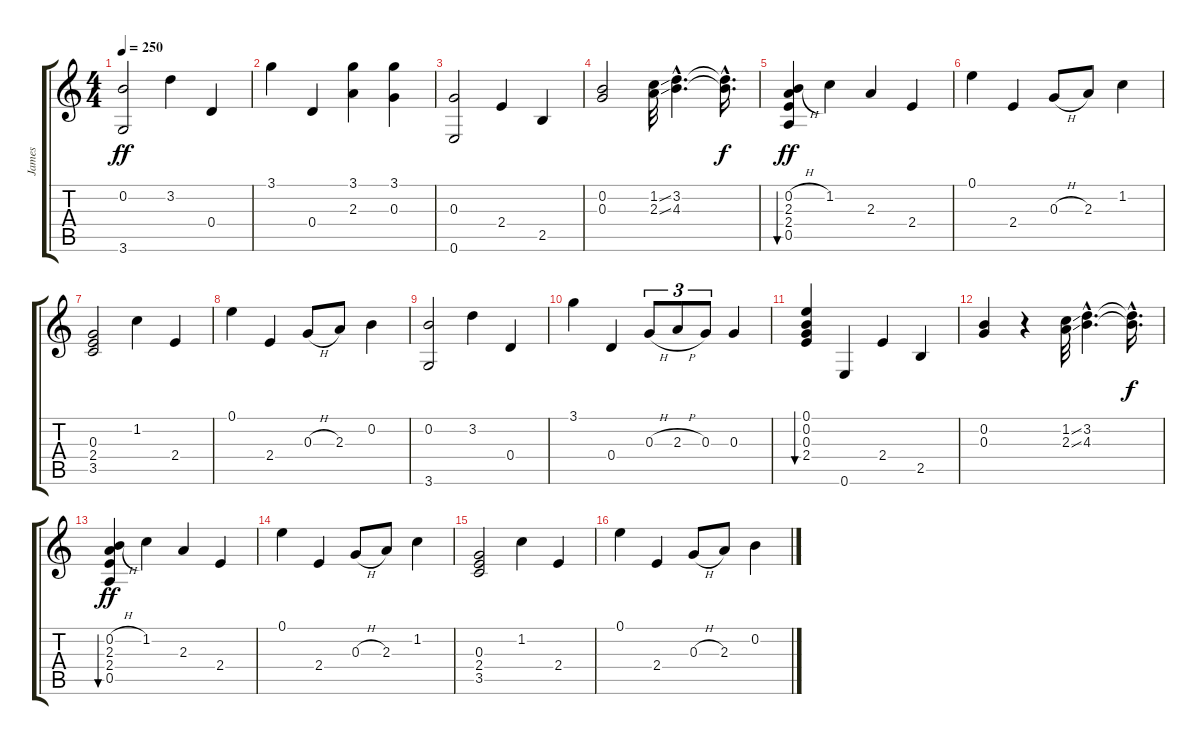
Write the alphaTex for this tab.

\track ("James" "James") {instrument acousticguitarnylon}
\staff {score tabs}
\tuning (E4 B3 G3 D3 A2 E2) {hide}
\ts (4 4)
\tempo 250
\clef g2
\ks c
(0.2 3.6).2{dy ff} 3.2.4 0.4.4 |
3.1.4 0.4.4 (3.1 2.3).4 (3.1 0.3).4 |
(0.3 0.6).2 2.4.4 2.5.4 |
(0.2 0.3).2 (1.2{ss} 2.3{ss}).32 (3.2{hac} 4.3{hac}).4{d} (3.2{hac t} 4.3{hac t}).16{d dy f} |
(0.2{h} 2.3 2.4 0.5).4{bu 240 dy ff} 1.2.4 2.3.4 2.4.4 |
0.1.4 2.4.4 0.3{h}.8 2.3.8 1.2.4 |
(0.3 2.4 3.5).2 1.2.4 2.4.4 |
0.1.4 2.4.4 0.3{h}.8 2.3.8 0.2.4 |
(0.2 3.6).2 3.2.4 0.4.4 |
3.1.4 0.4.4 0.3{h}.8{tu (3 2)} 2.3{h}.8{tu (3 2)} 0.3.8{tu (3 2)} 0.3.4 |
(0.1 0.2 0.3 2.4).4{bu 240} 0.6.4 2.4.4 2.5.4 |
(0.2 0.3).4 r.4 (1.2{ss} 2.3{ss}).32 (3.2{hac} 4.3{hac}).4{d} (3.2{hac t} 4.3{hac t}).16{d dy f} |
(0.2{h} 2.3 2.4 0.5).4{bu 240 dy ff} 1.2.4 2.3.4 2.4.4 |
0.1.4 2.4.4 0.3{h}.8 2.3.8 1.2.4 |
(0.3 2.4 3.5).2 1.2.4 2.4.4 |
0.1.4 2.4.4 0.3{h}.8 2.3.8 0.2.4
